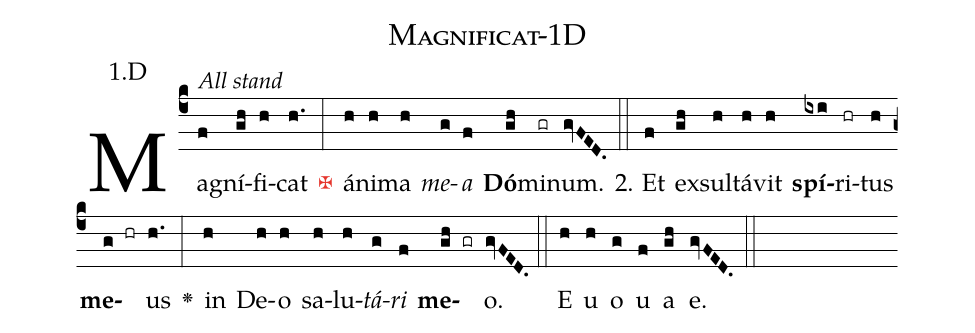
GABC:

name: Magnificat-1D;
annotation: 1.D;
%%
(c4)Ma(f[alt:All stand])gní(gh)fi(h)cat(h.) <c><v>\maltese</v></c>(:) á(h)ni(h)ma(h) <i>me</i>(g)<i>a</i>(f) <b>Dó</b>(gh)mi(gr)num.(gvFED.) (::)
2. Et(f) ex(gh)sul(h)tá(h)vit(h) <b>spí</b>(ixi)ri(hr)tus(h) <b>me</b>(g hr)us(h.) <v>\greheightstar</v>(:) in(h) De(h)o(h) sa(h)lu(h)<i>tá</i>(g)<i>ri</i>(f) <b>me</b>(gh gr)o.(gvFED.) (::) E(h) u(h) o(g) u(f) a(gh) e.(gvFED.) (::)
